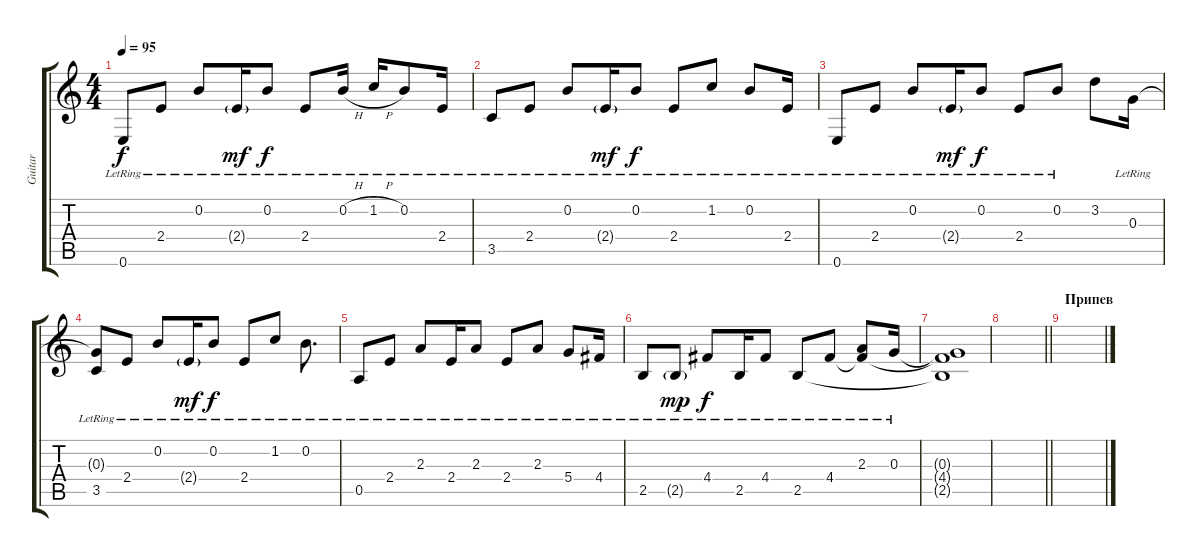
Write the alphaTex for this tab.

\track ("Guitar" "Guitar") {instrument electricguitarclean}
\staff {score tabs}
\tuning (E4 B3 G3 D3 A2 E2) {hide}
\ts (4 4)
\tempo 95
\clef g2
\ks c
0.6{lr}.8{dy f} 2.4{lr}.8 0.2{lr}.8 2.4{g lr}.16{dy mf} 0.2{lr}.8{dy f} 2.4{lr}.8 0.2{h lr}.16 1.2{h lr}.16 0.2{lr}.8 2.4{lr}.16 |
3.5{lr}.8 2.4{lr}.8 0.2{lr}.8 2.4{g lr}.16{dy mf} 0.2{lr}.8{dy f} 2.4{lr}.8 1.2{lr}.8 0.2{lr}.8 2.4{lr}.16 |
0.6{lr}.8 2.4{lr}.8 0.2{lr}.8 2.4{g lr}.16{dy mf} 0.2{lr}.8{dy f} 2.4{lr}.8 0.2{lr}.8 3.2.8 0.3{lr}.16 |
(0.3{t} 3.5{lr}).8 2.4{lr}.8 0.2{lr}.8 2.4{g lr}.16{dy mf} 0.2{lr}.8{dy f} 2.4{lr}.8 1.2{lr}.8 0.2{lr}.8{d} |
0.5{lr}.8 2.4{lr}.8 2.3{lr}.8 2.4{lr}.16 2.3{lr}.8 2.4{lr}.8 2.3{lr}.8 5.4{lr}.8 4.4{lr}.16 |
2.5{lr}.8 2.5{g lr}.8{dy mp} 4.4{lr}.8{dy f} 2.5{lr}.16 4.4{lr}.8 2.5{lr}.8 4.4{lr}.8 (2.3{lr} 4.4{t}).8 0.3{lr}.16 |
(0.3{t} 4.4{t} 2.5{t}).1 |
\barLineRight lightlight
|
\section ("" "Припев")
